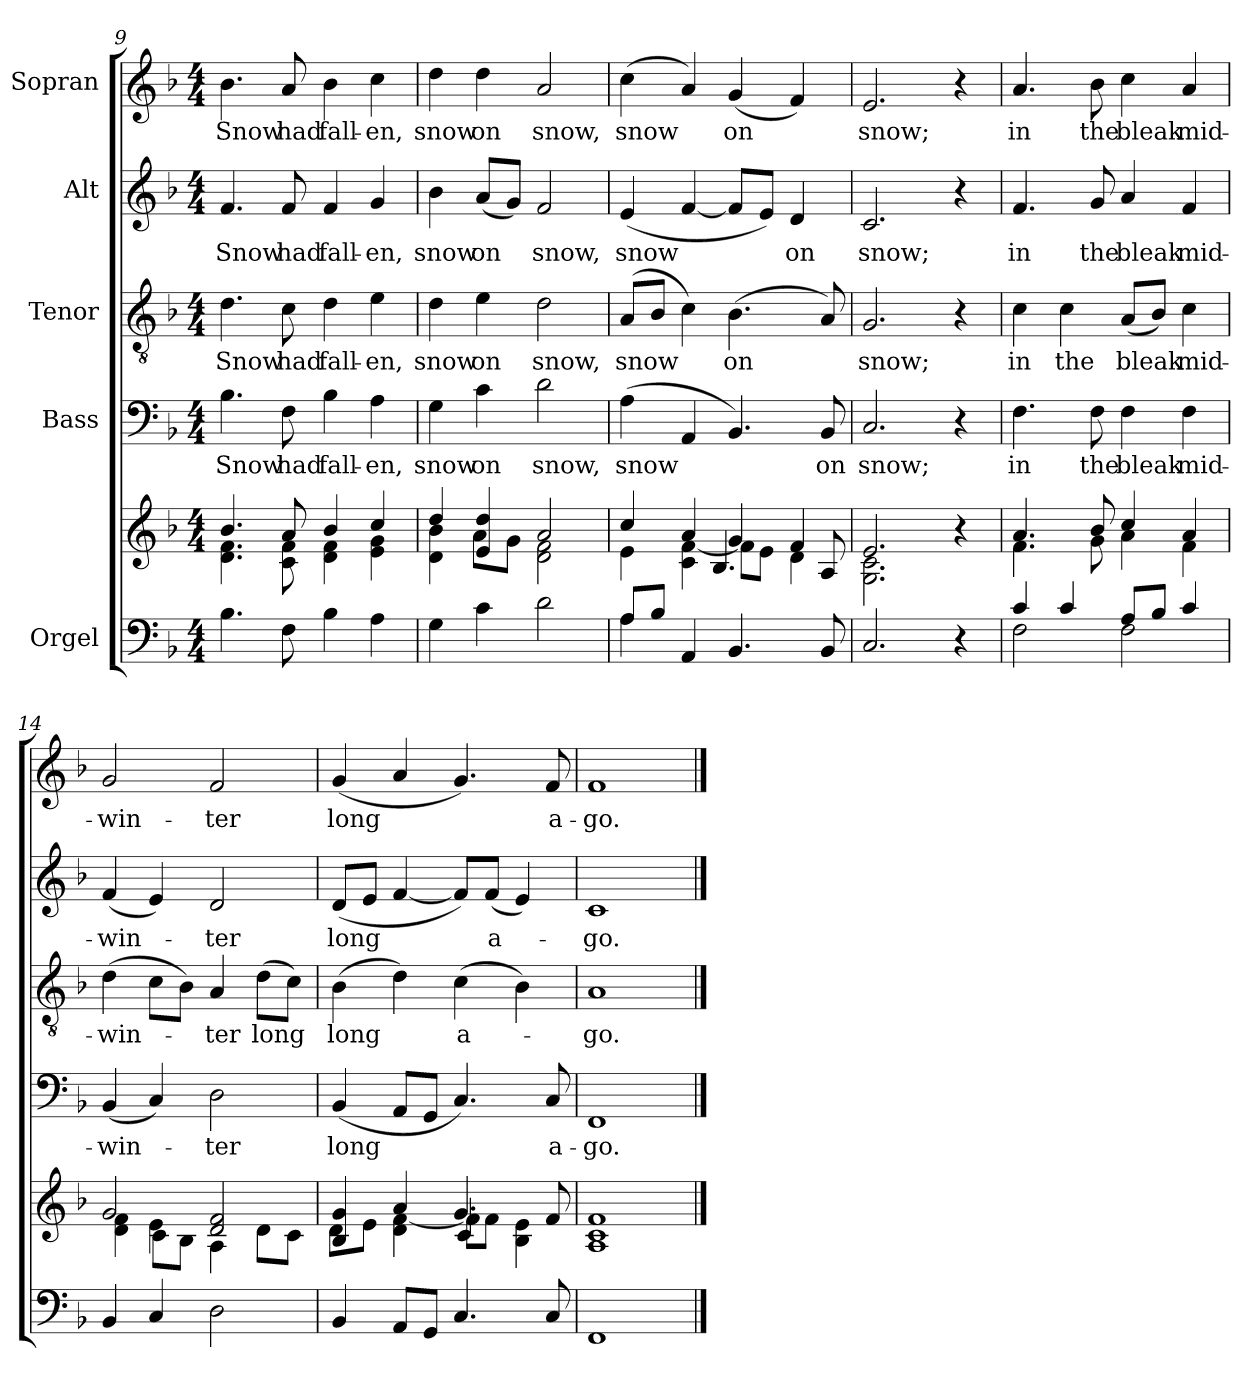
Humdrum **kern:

**kern	**kern	**kern	**text	**kern	**text	**kern	**text	**kern	**text
*part5	*part5	*part4	*part4	*part3	*part3	*part2	*part2	*part1	*part1
*staff6	*staff5	*staff4	*staff4	*staff3	*staff3	*staff2	*staff2	*staff1	*staff1
*I"Orgel	*	*I"Bass	*	*I"Tenor	*	*I"Alt	*	*I"Sopran	*
!!LO:PB:g=z
*clefF4	*clefG2	*clefF4	*	*clefGv2	*	*clefG2	*	*clefG2	*
*k[b-]	*k[b-]	*k[b-]	*	*k[b-]	*	*k[b-]	*	*k[b-]	*
*M4/4	*M4/4	*M4/4	*	*M4/4	*	*M4/4	*	*M4/4	*
=9	=9	=9	=9	=9	=9	=9	=9	=9	=9
*	*^	*	*	*	*	*	*	*	*
!	!	!	!	!LO:LY:b	!	!LO:LY:b	!	!LO:LY:b	!	!LO:LY:b
4.B-\	4.b-/	4.d\ 4.f\	4.B-\	Snow	4.d\	Snow	4.f/	Snow	4.b-\	Snow
!	!	!	!	!LO:LY:b	!	!LO:LY:b	!	!LO:LY:b	!	!LO:LY:b
8F\	8a/	8c\ 8f\	8F\	had	8c\	had	8f/	had	8a/	had
!	!	!	!	!LO:LY:b	!	!LO:LY:b	!	!LO:LY:b	!	!LO:LY:b
4B-\	4b-/	4d\ 4f\	4B-\	fall-	4d\	fall-	4f/	fall-	4b-\	fall-
!	!	!	!	!LO:LY:b	!	!LO:LY:b	!	!LO:LY:b	!	!LO:LY:b
4A\	4cc/	4e\ 4g\	4A\	-en,	4e\	-en,	4g/	-en,	4cc\	-en,
=10	=10	=10	=10	=10	=10	=10	=10	=10	=10	=10
!	!	!	!	!LO:LY:b	!	!LO:LY:b	!	!LO:LY:b	!	!LO:LY:b
4G\	4dd/	4d\ 4b-\	4G\	snow	4d\	snow	4b-\	snow	4dd\	snow
!	!	!	!	!LO:LY:b	!	!LO:LY:b	!	!LO:LY:b	!	!LO:LY:b
4c\	4e/ 4dd/	8a\L	4c\	on	4e\	on	(<8a/L	on	4dd\	on
.	.	8g\J	.	.	.	.	8g/J)	.	.	.
!	!	!	!	!LO:LY:b	!	!LO:LY:b	!	!LO:LY:b	!	!LO:LY:b
2d\	2a/	2d\ 2f\	2d\	snow,	2d\	snow,	2f/	snow,	2a/	snow,
=11	=11	=11	=11	=11	=11	=11	=11	=11	=11	=11
*^	*	*^	*	*	*	*	*	*	*	*
!	!	!	!	!	!	!LO:LY:b	!	!LO:LY:b	!	!LO:LY:b	!	!LO:LY:b
8A/L	4A\	4cc/	4e\	2ryy	(>4A\	snow	(>8A/L	snow	(<4e/	snow	(>4cc\	snow
8B-/J	.	.	.	.	.	.	8B-/J	.	.	.	.	.
4AA/	2.ryy	4a/	4c\ [4f\	.	4AA/	.	4c\)	.	[4f/	.	4a/)	.
!	!	!	!	!	!	!	!	!LO:LY:b	!	!	!	!LO:LY:b
4.BB-/	.	4g/	8f\L]	4.B-/	4.BB-/)	.	(>4.B-\	on	8f/L]	.	(<4g/	on
.	.	.	8e\J	.	.	.	.	.	8e/J)	.	.	.
!	!	!	!	!	!	!	!	!	!	!LO:LY:b	!	!
.	.	4f/	4d\	.	.	.	.	.	4d/	on	4f/)	.
!	!	!	!	!	!	!LO:LY:b	!	!	!	!	!	!
8BB-/	.	.	.	8A/	8BB-/	on	8A/)	.	.	.	.	.
*v	*v	*	*	*	*	*	*	*	*	*	*	*
=12	=12	=12	=12	=12	=12	=12	=12	=12	=12	=12	=12
!	!	!	!	!	!LO:LY:b	!	!LO:LY:b	!	!LO:LY:b	!	!LO:LY:b
*	*	*v	*v	*	*	*	*	*	*	*	*
2.C/	2.e/	2.G\ 2.c\	2.C/	snow;	2.G/	snow;	2.c/	snow;	2.e/	snow;
4r	4r	4ryy	4r	.	4r	.	4r	.	4r	.
!!LO:LB:g=z
=13	=13	=13	=13	=13	=13	=13	=13	=13	=13	=13
*^	*	*	*	*	*	*	*	*	*	*
!	!	!	!	!	!LO:LY:b	!	!LO:LY:b	!	!LO:LY:b	!	!LO:LY:b
4c/	2F\	4.a/	4.f\	4.F\	in	4c\	in	4.f/	in	4.a/	in
!	!	!	!	!	!	!	!LO:LY:b	!	!	!	!
4c/	.	.	.	.	.	4c\	the	.	.	.	.
!	!	!	!	!	!LO:LY:b	!	!	!	!LO:LY:b	!	!LO:LY:b
.	.	8b-/	8g\	8F\	the	.	.	8g/	the	8b-\	the
!	!	!	!	!	!LO:LY:b	!	!LO:LY:b	!	!LO:LY:b	!	!LO:LY:b
8A/L	2F\	4cc/	4a\	4F\	bleak	(<8A/L	bleak	4a/	bleak	4cc\	bleak
8B-/J	.	.	.	.	.	8B-/J)	.	.	.	.	.
!	!	!	!	!	!LO:LY:b	!	!LO:LY:b	!	!LO:LY:b	!	!LO:LY:b
4c/	.	4a/	4f\	4F\	mid-	4c\	mid-	4f/	mid-	4a/	mid-
*v	*v	*	*	*	*	*	*	*	*	*	*
=14	=14	=14	=14	=14	=14	=14	=14	=14	=14	=14
*	*	*^	*	*	*	*	*	*	*	*
!	!	!	!	!	!LO:LY:b	!	!LO:LY:b	!	!LO:LY:b	!	!LO:LY:b
4BB-/	2g/	4d\ 4f\	4ryy	(<4BB-/	-win-	(>4d\	-win-	(<4f/	-win-	2g/	-win-
4C/	.	4e\	8c\L	4C/)	.	8c\L	.	4e/)	.	.	.
.	.	.	8B-\J	.	.	8B-\J)	.	.	.	.	.
!	!	!	!	!	!LO:LY:b	!	!LO:LY:b	!	!LO:LY:b	!	!LO:LY:b
2D\	2d/ 2f/	4A\	2ryy	2D\	-ter	4A/	-ter	2d/	-ter	2f/	-ter
!	!	!	!	!	!	!	!LO:LY:b	!	!	!	!
.	.	8d\L	.	.	.	(>8d\L	long	.	.	.	.
.	.	8c\J	.	.	.	8c\J)	.	.	.	.	.
=15	=15	=15	=15	=15	=15	=15	=15	=15	=15	=15	=15
!	!	!	!	!	!LO:LY:b	!	!LO:LY:b	!	!LO:LY:b	!	!LO:LY:b
4BB-/	4B-/ 4g/	8d\L	2ryy	(<4BB-/	long	(>4B-\	long	(<8d/L	long	(<4g/	long
.	.	8e\J	.	.	.	.	.	8e/J	.	.	.
8AA/L	4a/	4d\ [4f\	.	8AA/L	.	4d\)	.	[4f/	.	4a/	.
8GG/J	.	.	.	8GG/J	.	.	.	.	.	.	.
!	!	!	!	!	!	!	!LO:LY:b	!	!	!	!
4.C/	4.g/	8f\L]	4c/	4.C/)	.	(>4c\	a-	8f/L])	.	4.g/)	.
!	!	!	!	!	!	!	!	!	!LO:LY:b	!	!
.	.	8f\J	.	.	.	.	.	(<8f/J	a-	.	.
.	.	4B-\ 4e\	4ryy	.	.	4B-\)	.	4e/)	.	.	.
!	!	!	!	!	!LO:LY:b	!	!	!	!	!	!LO:LY:b
8C/	8f/	.	.	8C/	a-	.	.	.	.	8f/	a-
*	*	*v	*v	*	*	*	*	*	*	*	*
=16	=16	=16	=16	=16	=16	=16	=16	=16	=16	=16
!	!	!	!	!LO:LY:b	!	!LO:LY:b	!	!LO:LY:b	!	!LO:LY:b
1FF	1f	1A 1c	1FF	-go.	1A	-go.	1c	-go.	1f	-go.
*	*v	*v	*	*	*	*	*	*	*	*
==	==	==	==	==	==	==	==	==	==
*-	*-	*-	*-	*-	*-	*-	*-	*-	*-
